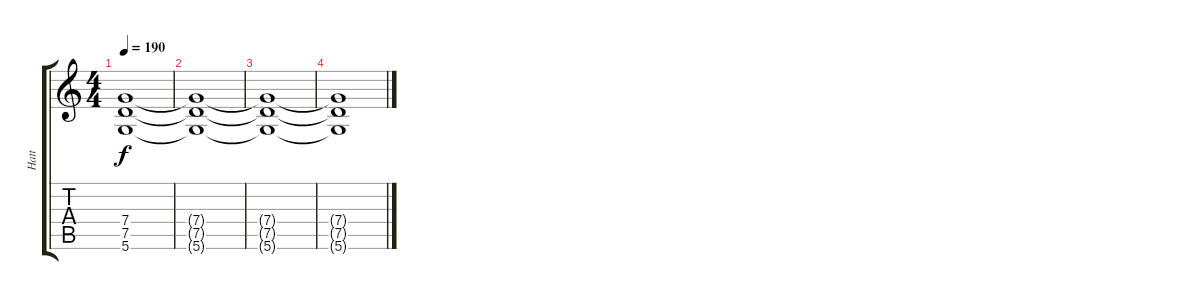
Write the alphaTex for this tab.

\track ("Hatt" "Hatt") {instrument distortionguitar}
\staff {score tabs}
\tuning (D4 A3 F3 C3 G2 D2) {hide}
\ts (4 4)
\tempo 190
\clef g2
\ks c
(7.4 7.5 5.6).1{dy f} |
(7.4{t} 7.5{t} 5.6{t}).1 |
(7.4{t} 7.5{t} 5.6{t}).1{volume 2} |
(7.4{t} 7.5{t} 5.6{t}).1
